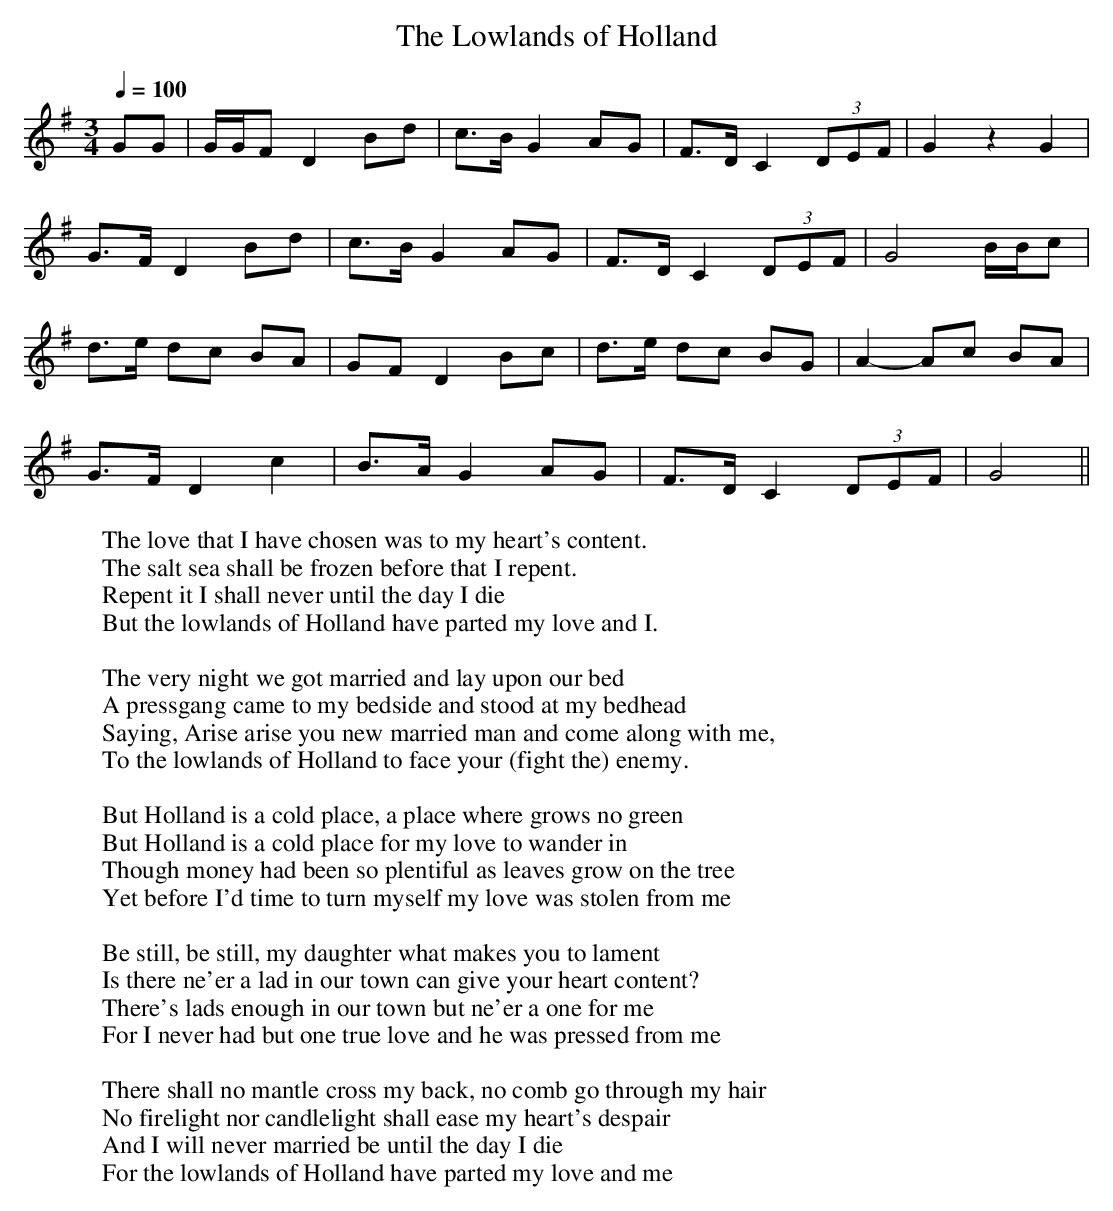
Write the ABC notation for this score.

X:1
T:Lowlands of Holland, The
M:3/4
L:1/8
Q:1/4=100
W:The love that I have chosen was to my heart's content.
W:The salt sea shall be frozen before that I repent.
W:Repent it I shall never until the day I die
W:But the lowlands of Holland have parted my love and I.
W:
W:The very night we got married and lay upon our bed
W:A pressgang came to my bedside and stood at my bedhead
W:Saying, Arise arise you new married man and come along with me,
W:To the lowlands of Holland to face your (fight the) enemy.
W:
W:But Holland is a cold place, a place where grows no green
W:But Holland is a cold place for my love to wander in
W:Though money had been so plentiful as leaves grow on the tree
W:Yet before I'd time to turn myself my love was stolen from me
W:
W:Be still, be still, my daughter what makes you to lament
W:Is there ne'er a lad in our town can give your heart content?
W:There's lads enough in our town but ne'er a one for me
W:For I never had but one true love and he was pressed from me
W:
W:There shall no mantle cross my back, no comb go through my hair
W:No firelight nor candlelight shall ease my heart's despair
W:And I will never married be until the day I die
W:For the lowlands of Holland have parted my love and me
K:G
GG |G/G/F D2 Bd|c3/2-B/ G2 AG|F3/2-D/ C2 (3D-EF|G2 z2 G2|
G3/2F/ D2 Bd|c3/2B/ G2 AG|F3/2-D/ C2 (3D-EF|G4 B/B/c|
d3/2e/ d-c B-A|GF D2 Bc|d3/2e/ d-c B-G|A2- A-c BA|
G3/2-F/ D2 c2|B3/2-A/ G2 AG|F3/2-D/ C2 (3D-EF|G4 ||
